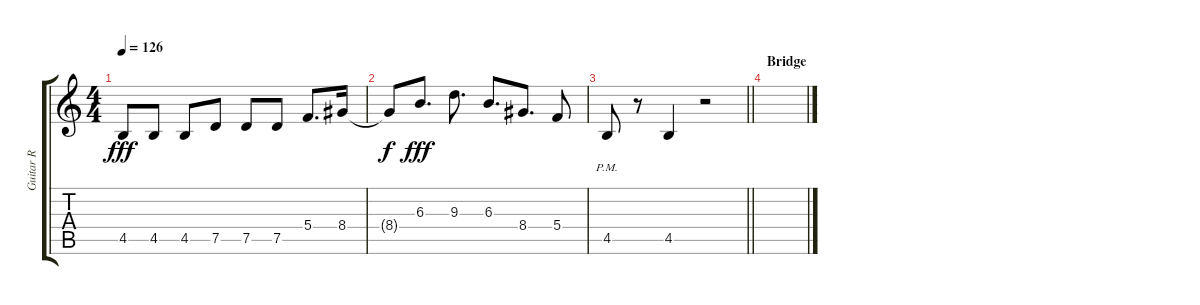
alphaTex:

\track ("Guitar R" "Guitar R") {instrument distortionguitar}
\staff {score tabs}
\tuning (D4 A3 F3 C3 G2 D2) {hide}
\ts (4 4)
\tempo 126
\clef g2
\ks c
4.5.8{dy fff} 4.5.8 4.5.8 7.5.8 7.5.8 7.5.8 5.4.8{d} 8.4.16 |
8.4{t}.8{dy f} 6.3.8{d dy fff} 9.3.8{d} 6.3.8{d} 8.4.8{d} 5.4.8 |
\barLineRight lightlight
4.5{pm}.8 r.8 4.5.4 r.2 |
\section ("" "Bridge")
